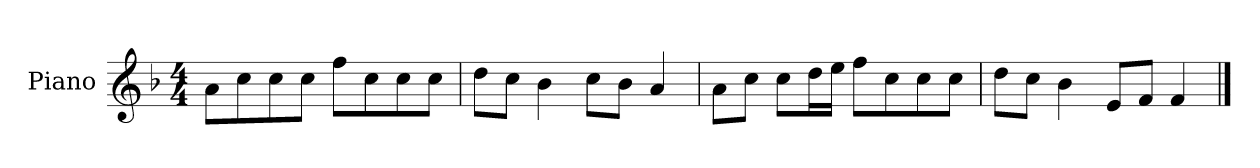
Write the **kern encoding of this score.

**kern
*part1
*staff1
*I"Piano
*I'P-no
*clefG2
*k[b-]
*M4/4
*MM90
=1
8a\L
8cc\
8cc\
8cc\J
8ff\L
8cc\
8cc\
8cc\J
=2
8dd\L
8cc\J
4b-\
8cc\L
8b-\J
4a/
=3
8a\L
8cc\J
8cc\L
16dd\L
16ee\JJ
8ff\L
8cc\
8cc\
8cc\J
=4
8dd\L
8cc\J
4b-\
8e/L
8f/J
4f/
==
*-
